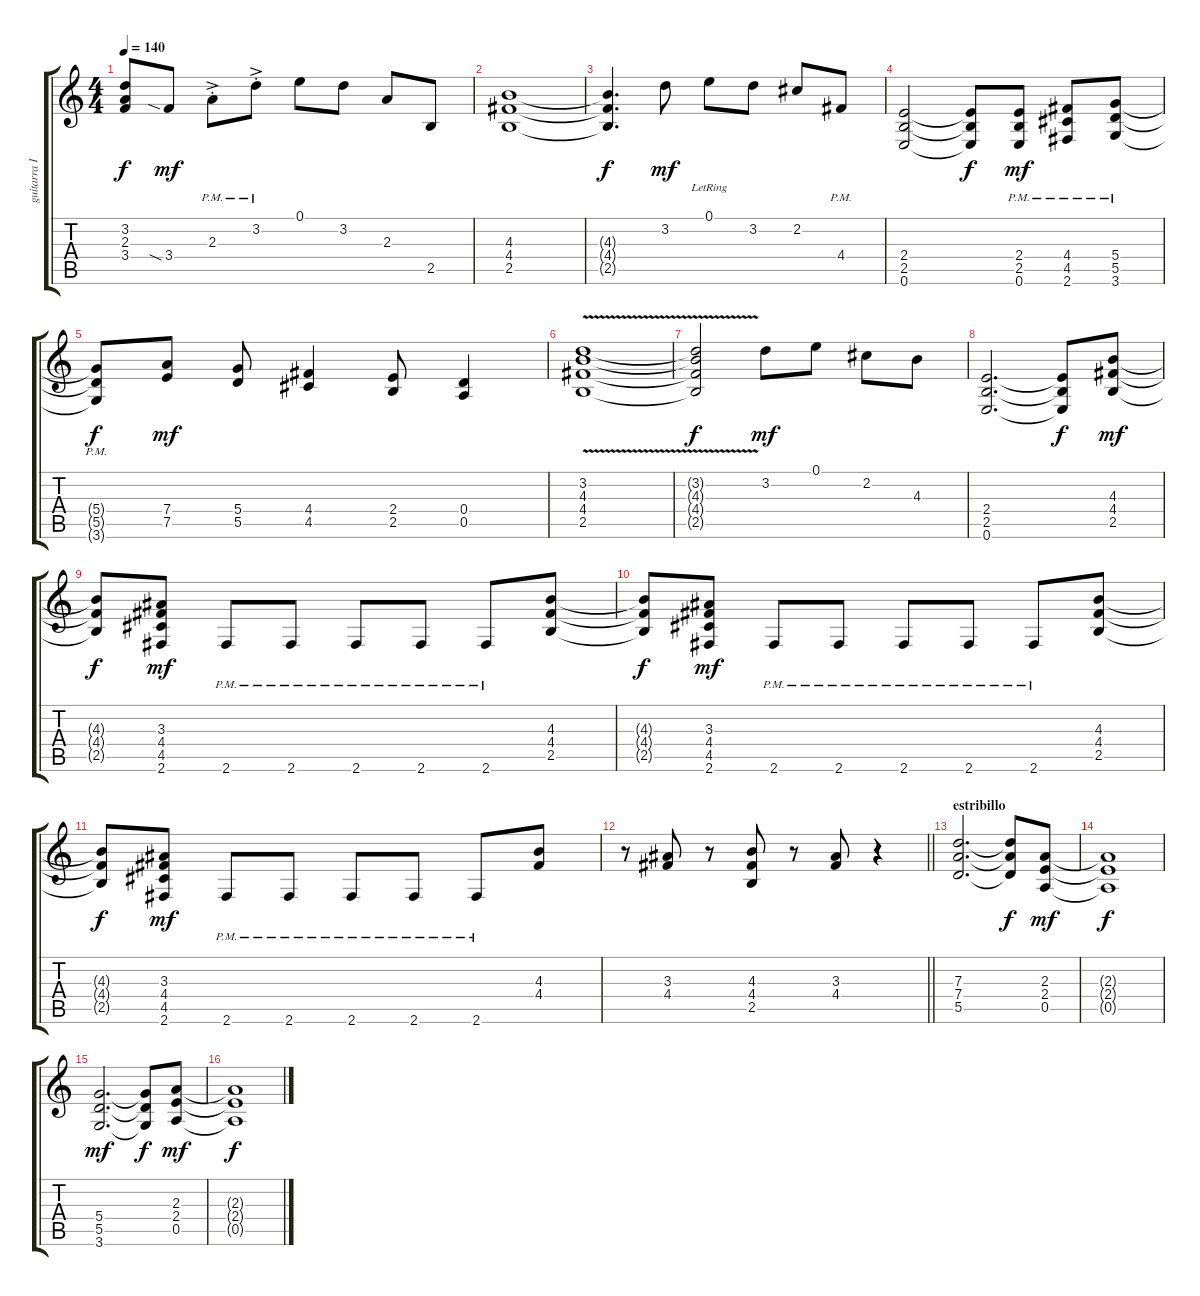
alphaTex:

\track ("guitarra III [rítmica derecha ]" "guitarra I") {instrument distortionguitar}
\staff {score tabs}
\tuning (E4 B3 G3 D3 A2 E2) {hide}
\ts (4 4)
\tempo 140
\clef g2
\ks c
(3.2{t} 2.3{t} 3.4{t}).8{dy f} 3.4{sia}.8{dy mf} 2.3{ac pm st}.8 3.2{ac pm st}.8 0.1.8 3.2.8 2.3.8 2.5.8 |
(4.3 4.4 2.5).1 |
(4.3{t} 4.4{t} 2.5{t}).4{d dy f} 3.2.8{dy mf} 0.1{lr}.8 3.2.8 2.2.8 4.4{pm}.8 |
(2.4 2.5 0.6).2 (2.4{t} 2.5{t} 0.6{t}).8{dy f} (2.4{pm} 2.5{pm} 0.6{pm}).8{dy mf} (4.4{pm} 4.5{pm} 2.6{pm}).8 (5.4{pm} 5.5{pm} 3.6{pm}).8 |
(5.4{pm t} 5.5{pm t} 3.6{pm t}).8{dy f} (7.4 7.5).8{dy mf} (5.4 5.5).8 (4.4 4.5).4 (2.4 2.5).8 (0.4 0.5).4 |
(3.2{v} 4.3{v} 4.4{v} 2.5{v}).1 |
(3.2{v t} 4.3{v t} 4.4{v t} 2.5{v t}).2{dy f} 3.2.8{dy mf} 0.1.8 2.2.8 4.3.8 |
(2.4 2.5 0.6).2{d} (2.4{t} 2.5{t} 0.6{t}).8{dy f} (4.3 4.4 2.5).8{dy mf} |
(4.3{t} 4.4{t} 2.5{t}).8{dy f} (3.3 4.4 4.5 2.6).8{dy mf} 2.6{pm}.8 2.6{pm}.8 2.6{pm}.8 2.6{pm}.8 2.6{pm}.8 (4.3 4.4 2.5).8 |
(4.3{t} 4.4{t} 2.5{t}).8{dy f} (3.3 4.4 4.5 2.6).8{dy mf} 2.6{pm}.8 2.6{pm}.8 2.6{pm}.8 2.6{pm}.8 2.6{pm}.8 (4.3 4.4 2.5).8 |
(4.3{t} 4.4{t} 2.5{t}).8{dy f} (3.3 4.4 4.5 2.6).8{dy mf} 2.6{pm}.8 2.6{pm}.8 2.6{pm}.8 2.6{pm}.8 2.6{pm}.8 (4.3 4.4).8 |
\barLineRight lightlight
r.8 (3.3 4.4).8 r.8 (4.3 4.4 2.5).8 r.8 (3.3 4.4).8 r.4 |
\section ("" "estribillo")
(7.3 7.4 5.5).2{d} (7.3{t} 7.4{t} 5.5{t}).8{dy f} (2.3 2.4 0.5).8{dy mf} |
(2.3{t} 2.4{t} 0.5{t}).1{dy f} |
(5.4 5.5 3.6).2{d dy mf} (5.4{t} 5.5{t} 3.6{t}).8{dy f} (2.3 2.4 0.5).8{dy mf} |
(2.3{t} 2.4{t} 0.5{t}).1{dy f}
